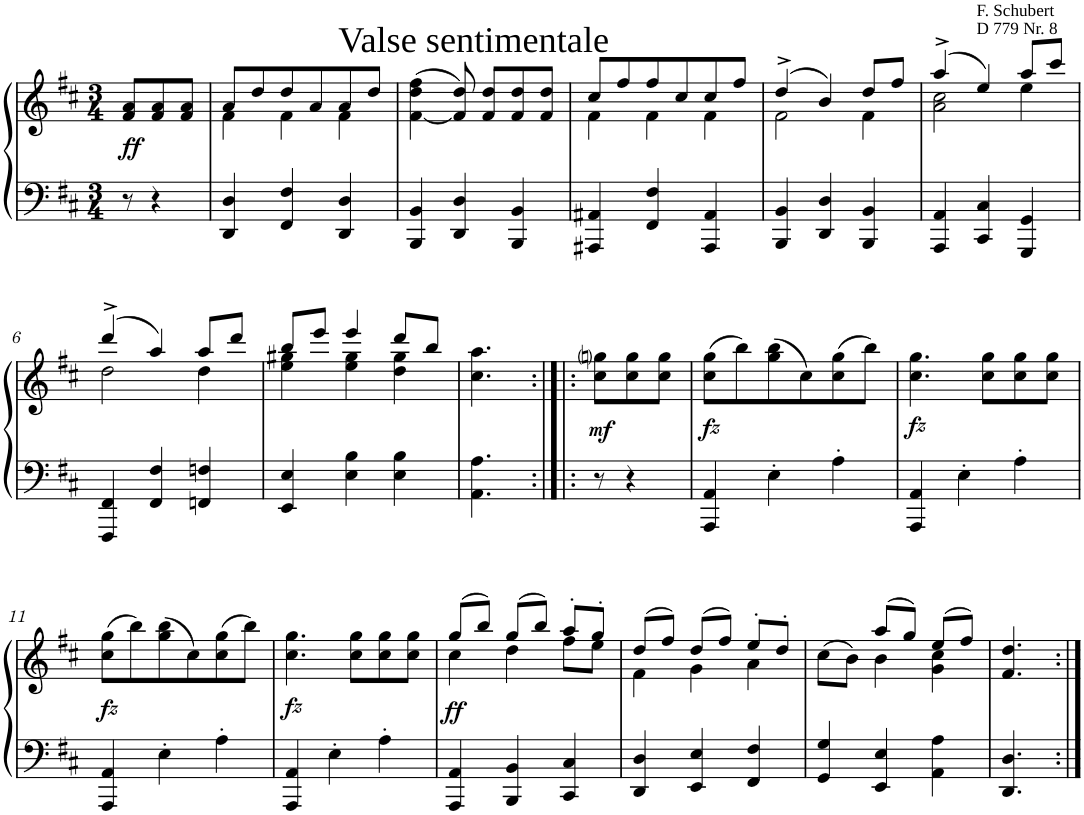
**kern	**kern	**dynam
*part1	*part1	*part1
*staff2	*staff1	*staff1/2
*I"Midi_1	*	*
*clefF4	*clefG2	*
*k[f#c#]	*k[f#c#]	*
*D:	*D:	*
*M3/4	*M3/4	*
=	=	=
*	*^	*
!	!	!	!LO:DY:b
8r	8f#/ 8a/L	4ryy	ff
4r	8f#/ 8a/	.	.
.	8f#/ 8a/J	8ryy	.
=1	=1	=1	=1
4DD/ 4D/	8a/L	4f#\	.
.	8dd/	.	.
4FF#/ 4F#/	8dd/	4f#\	.
.	8a/	.	.
!	!LO:TX:a:t=Valse sentimentale	!	!
4DD/ 4D/	8a/	4f#\	.
.	8dd/J	.	.
=2	=2	=2	=2
4BBB/ 4BB/	([4f#\ 4dd\ 4ff#\	2ryy	.
4DD/ 4D/	8f#/] 8dd/)	.	.
.	8f#/ 8dd/L	.	.
4BBB/ 4BB/	8f#/ 8dd/	4ryy	.
.	8f#/ 8dd/J	.	.
=3	=3	=3	=3
4AAA#X/ 4AA#X/	8cc#/L	4f#\	.
.	8ff#/	.	.
4FF#/ 4F#/	8ff#/	4f#\	.
.	8cc#/	.	.
4AAA#/ 4AA#/	8cc#/	4f#\	.
.	8ff#/J	.	.
=4	=4	=4	=4
4BBB/ 4BB/	(>4dd^/	2f#\	.
4DD/ 4D/	4b/)	.	.
4BBB/ 4BB/	8dd/L	4f#\	.
.	8ff#/J	.	.
=5	=5	=5	=5
4AAA/ 4AA/	(4aa^/	2a\ 2cc#\	.
!	!LO:TX:a:t=F. Schubert	!	!
!	!LO:TX:a:t=D 779 Nr. 8	!	!
4CC#/ 4C#/	4ee/)	.	.
4GGG/ 4GG/	8aa/L	4ee\	.
.	8ccc#/J	.	.
!!LO:LB:g=z	!!
=6	=6	=6	=6
4FFF#/ 4FF#/	(4ddd^/	2dd\	.
4FF#/ 4F#/	4aa/)	.	.
4FFn/ 4Fn/	8aa/L	4dd\	.
.	8ddd/J	.	.
=7	=7	=7	=7
4EE/ 4E/	8bb/L	4ee\ 4gg#X\	.
.	8eee/J	.	.
4E\ 4B\	4eee/	4ee\ 4gg#\	.
4E\ 4B\	8ddd/L	4dd\ 4gg#\	.
.	8bb/J	.	.
=8	=8	=8	=8
4.AA\ 4.A\	4.cc#\ 4.aa\	4ryy	.
.	.	8ryy	.
=8X1:|!|:	=8X1:|!|:	=8X1:|!|:	=8X1:|!|:
!	!	!	!LO:DY:b
8r	8cc#\ 8ggni\L	8ryy	mf
4r	8cc#\ 8gg\	4ryy	.
.	8cc#\ 8gg\J	.	.
=9	=9	=9	=9
!	!	!	!LO:DY:b
4AAA/ 4AA/	(>8cc#\ 8gg\L	2ryy	fz
.	8bb\)	.	.
4E'\	(8gg\ 8bb\	.	.
.	8cc#\)	.	.
4A'\	(>8cc#\ 8gg\	4ryy	.
.	8bb\J)	.	.
=10	=10	=10	=10
!	!	!	!LO:DY:b
4AAA/ 4AA/	4.cc#\ 4.gg\	2ryy	fz
4E'\	.	.	.
.	8cc#\ 8gg\L	.	.
4A'\	8cc#\ 8gg\	4ryy	.
.	8cc#\ 8gg\J	.	.
!!LO:LB:g=z	!!
=11	=11	=11	=11
!	!	!	!LO:DY:b
4AAA/ 4AA/	(>8cc#\ 8gg\L	2ryy	fz
.	8bb\)	.	.
4E'\	(8gg\ 8bb\	.	.
.	8cc#\)	.	.
4A'\	(>8cc#\ 8gg\	4ryy	.
.	8bb\J)	.	.
=12	=12	=12	=12
!	!	!	!LO:DY:b
4AAA/ 4AA/	4.cc#\ 4.gg\	2ryy	fz
4E'\	.	.	.
.	8cc#\ 8gg\L	.	.
4A'\	8cc#\ 8gg\	4ryy	.
.	8cc#\ 8gg\J	.	.
=13	=13	=13	=13
!	!	!	!LO:DY:b
4AAA/ 4AA/	(8gg/L	4cc#\	ff
.	8bb/J)	.	.
4BBB/ 4BB/	(8gg/L	4dd\	.
.	8bb/J)	.	.
4CC#/ 4C#/	8aa'/L	8ff#\L	.
.	8gg'/J	8ee\J	.
=14	=14	=14	=14
4DD/ 4D/	(8dd/L	4f#\	.
.	8ff#/J)	.	.
4EE/ 4E/	(8dd/L	4g\	.
.	8ff#/J)	.	.
4FF#/ 4F#/	8ee'/L	4a\	.
.	8dd'/J	.	.
=15	=15	=15	=15
4GG/ 4G/	(>8cc#\L	4ryy	.
.	8b\J)	.	.
4EE/ 4E/	(>8aa/L	4b\	.
.	8gg/J)	.	.
4AA\ 4A\	(>8ee/L	4g\ 4cc#\	.
.	8ff#/J)	.	.
=16	=16	=16	=16
4.DD/ 4.D/	4.f#/ 4.dd/	4ryy	.
.	.	8ryy	.
*	*v	*v	*
=:|!	=:|!	=:|!
*-	*-	*-
